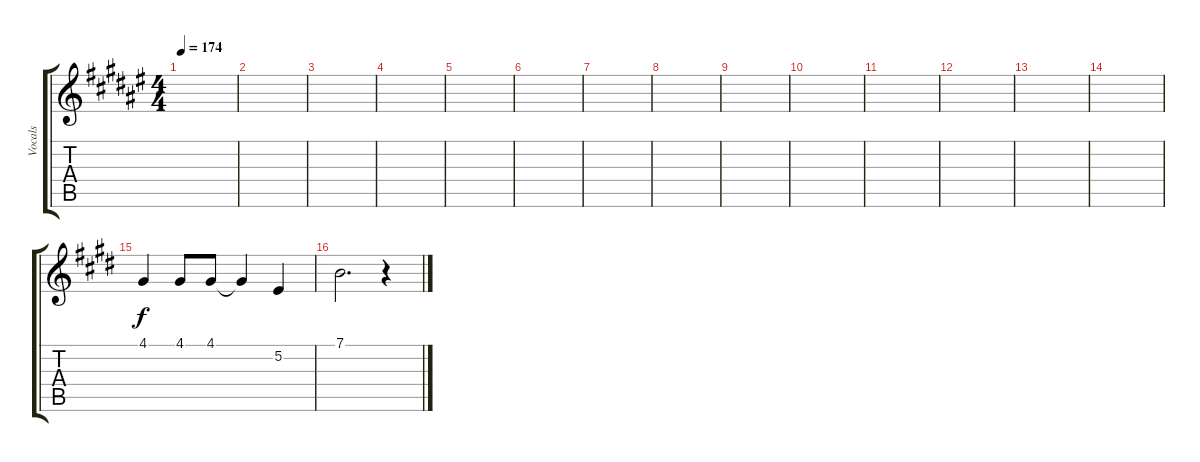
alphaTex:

\track ("Vocals" "Vocals") {instrument lead2sawtooth}
\staff {score tabs}
\tuning (E4 B3 G3 D3 A2 E2) {hide}
\ts (4 4)
\tempo 174
\clef g2
\ks f#
|
|
|
|
|
|
|
|
|
|
|
|
|
|
\ks e
4.1.4{volume 0} 4.1.8 4.1.8 4.1{t}.4 5.2.4 |
7.1.2{d} r.4
